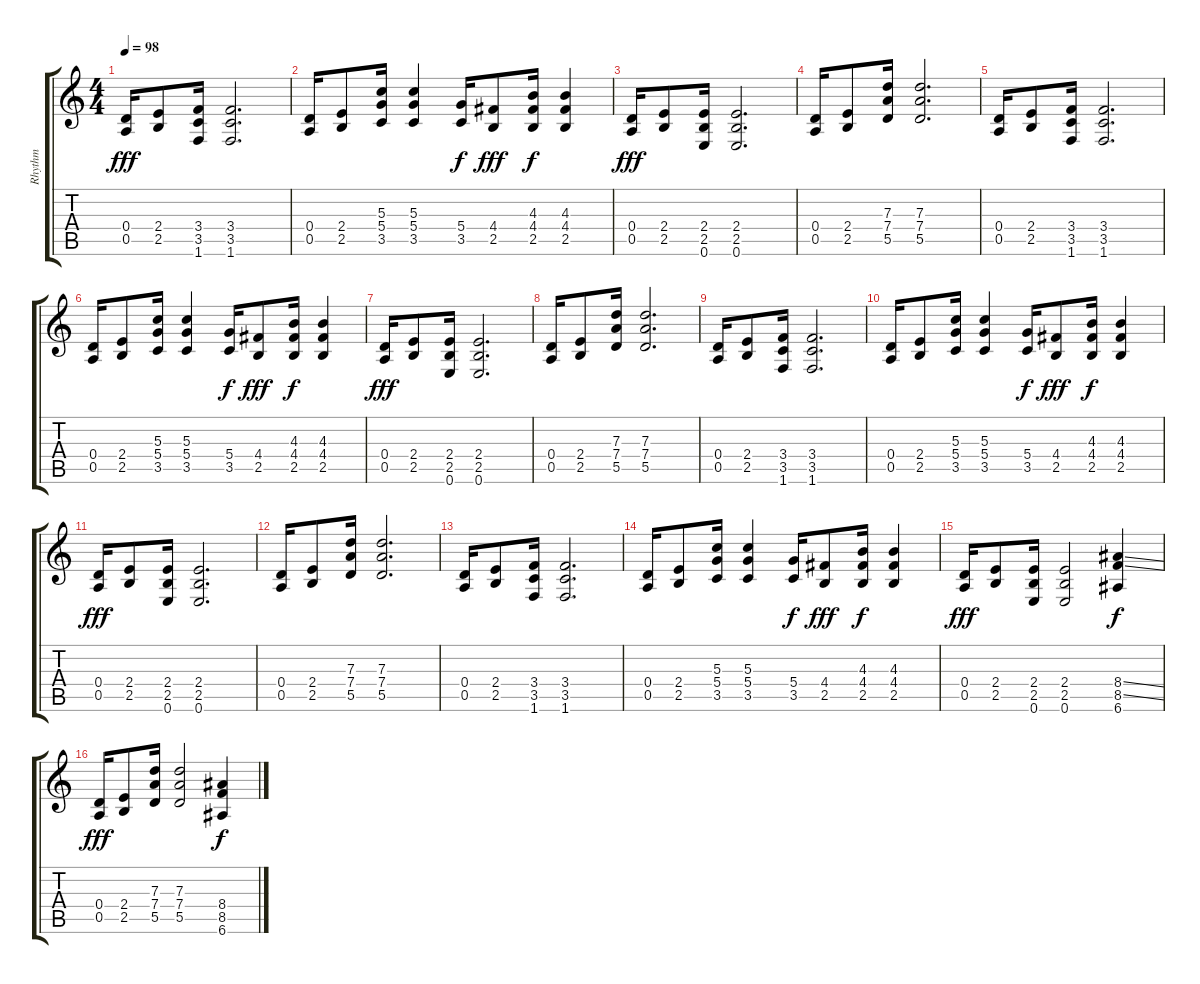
\track ("Rhythm" "Rhythm") {instrument electricguitarclean}
\staff {score tabs}
\tuning (E4 B3 G3 D3 A2 E2) {hide}
\ts (4 4)
\tempo 98
\clef g2
\ks c
(0.4 0.5).16{dy fff} (2.4 2.5).8 (3.4 3.5 1.6).16 (3.4 3.5 1.6).2{d} |
(0.4 0.5).16 (2.4 2.5).8 (5.3 5.4 3.5).16 (5.3 5.4 3.5).4 (5.4 3.5).16{dy f} (4.4 2.5).8{dy fff} (4.3 4.4 2.5).16{dy f} (4.3 4.4 2.5).4 |
(0.4 0.5).16{dy fff} (2.4 2.5).8 (2.4 2.5 0.6).16 (2.4 2.5 0.6).2{d} |
(0.4 0.5).16 (2.4 2.5).8 (7.3 7.4 5.5).16 (7.3 7.4 5.5).2{d} |
(0.4 0.5).16 (2.4 2.5).8 (3.4 3.5 1.6).16 (3.4 3.5 1.6).2{d} |
(0.4 0.5).16 (2.4 2.5).8 (5.3 5.4 3.5).16 (5.3 5.4 3.5).4 (5.4 3.5).16{dy f} (4.4 2.5).8{dy fff} (4.3 4.4 2.5).16{dy f} (4.3 4.4 2.5).4 |
(0.4 0.5).16{dy fff volume 3} (2.4 2.5).8 (2.4 2.5 0.6).16 (2.4 2.5 0.6).2{d} |
(0.4 0.5).16 (2.4 2.5).8 (7.3 7.4 5.5).16 (7.3 7.4 5.5).2{d} |
(0.4 0.5).16 (2.4 2.5).8 (3.4 3.5 1.6).16 (3.4 3.5 1.6).2{d} |
(0.4 0.5).16 (2.4 2.5).8 (5.3 5.4 3.5).16 (5.3 5.4 3.5).4 (5.4 3.5).16{dy f} (4.4 2.5).8{dy fff} (4.3 4.4 2.5).16{dy f} (4.3 4.4 2.5).4 |
(0.4 0.5).16{dy fff} (2.4 2.5).8 (2.4 2.5 0.6).16 (2.4 2.5 0.6).2{d} |
(0.4 0.5).16 (2.4 2.5).8 (7.3 7.4 5.5).16 (7.3 7.4 5.5).2{d} |
(0.4 0.5).16 (2.4 2.5).8 (3.4 3.5 1.6).16 (3.4 3.5 1.6).2{d} |
(0.4 0.5).16 (2.4 2.5).8 (5.3 5.4 3.5).16 (5.3 5.4 3.5).4 (5.4 3.5).16{dy f} (4.4 2.5).8{dy fff} (4.3 4.4 2.5).16{dy f} (4.3 4.4 2.5).4 |
(0.4 0.5).16{dy fff} (2.4 2.5).8 (2.4 2.5 0.6).16 (2.4 2.5 0.6).2 (8.4{ss} 8.5{ss} 6.6).4{dy f} |
(0.4 0.5).16{dy fff} (2.4 2.5).8 (7.3 7.4 5.5).16 (7.3 7.4 5.5).2 (8.4{ss} 8.5{ss} 6.6).4{dy f}
